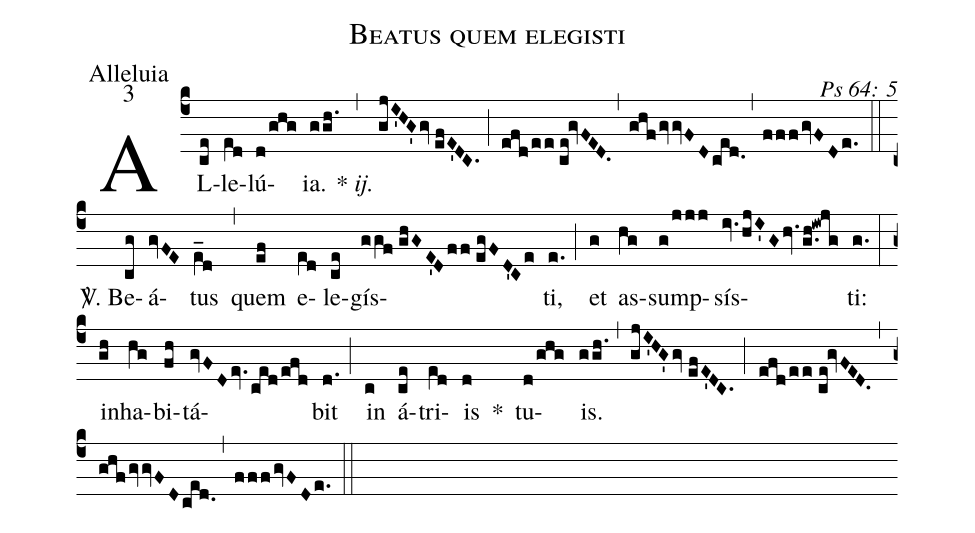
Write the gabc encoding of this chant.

name: Beatus quem elegisti;
office-part: Alleluia;
mode: 3;
commentary: Ps 64: 5;
%%
(c4) AL(ce)le(e[ll:1]d)lú(d/ghg)ia.(ggh.) {*}~<i>ij.</i>(,) (gjI'HG'gv//efE'DC.) (;) (efd/ee//ce!gvFED.) (,) (ghfgvvFDced.) (,) (fffgvFDe.) (::)
<sp>V/</sp>. Be(cg)á(gvFE)tus(e_[ll:1]d) (,) quem(ef) e(e[ll:1]d)le(ce)gís(ggf//ghGE'Dff//egFD'Ce)ti,(e.) (;) et(g) as(hg)sump(g/jjj)sís(iv.hjI'Ghv.g.h!iwjg)ti:(g.) (:)
in(gh)ha(hg)bi(fh)tá(gvFDev.ced/efd)bit(d.) (;) in(c) á(ce)tri(e[ll:1]d)is(d) *() tu(d/ghg)is.(ggh.) (,) (gjI'HG'gv//efE'DC.) (;) (efd/ee//ce!gvFED.) (,) (ghfgvvFDced.) (,) (fffgvFDe.) (::)
